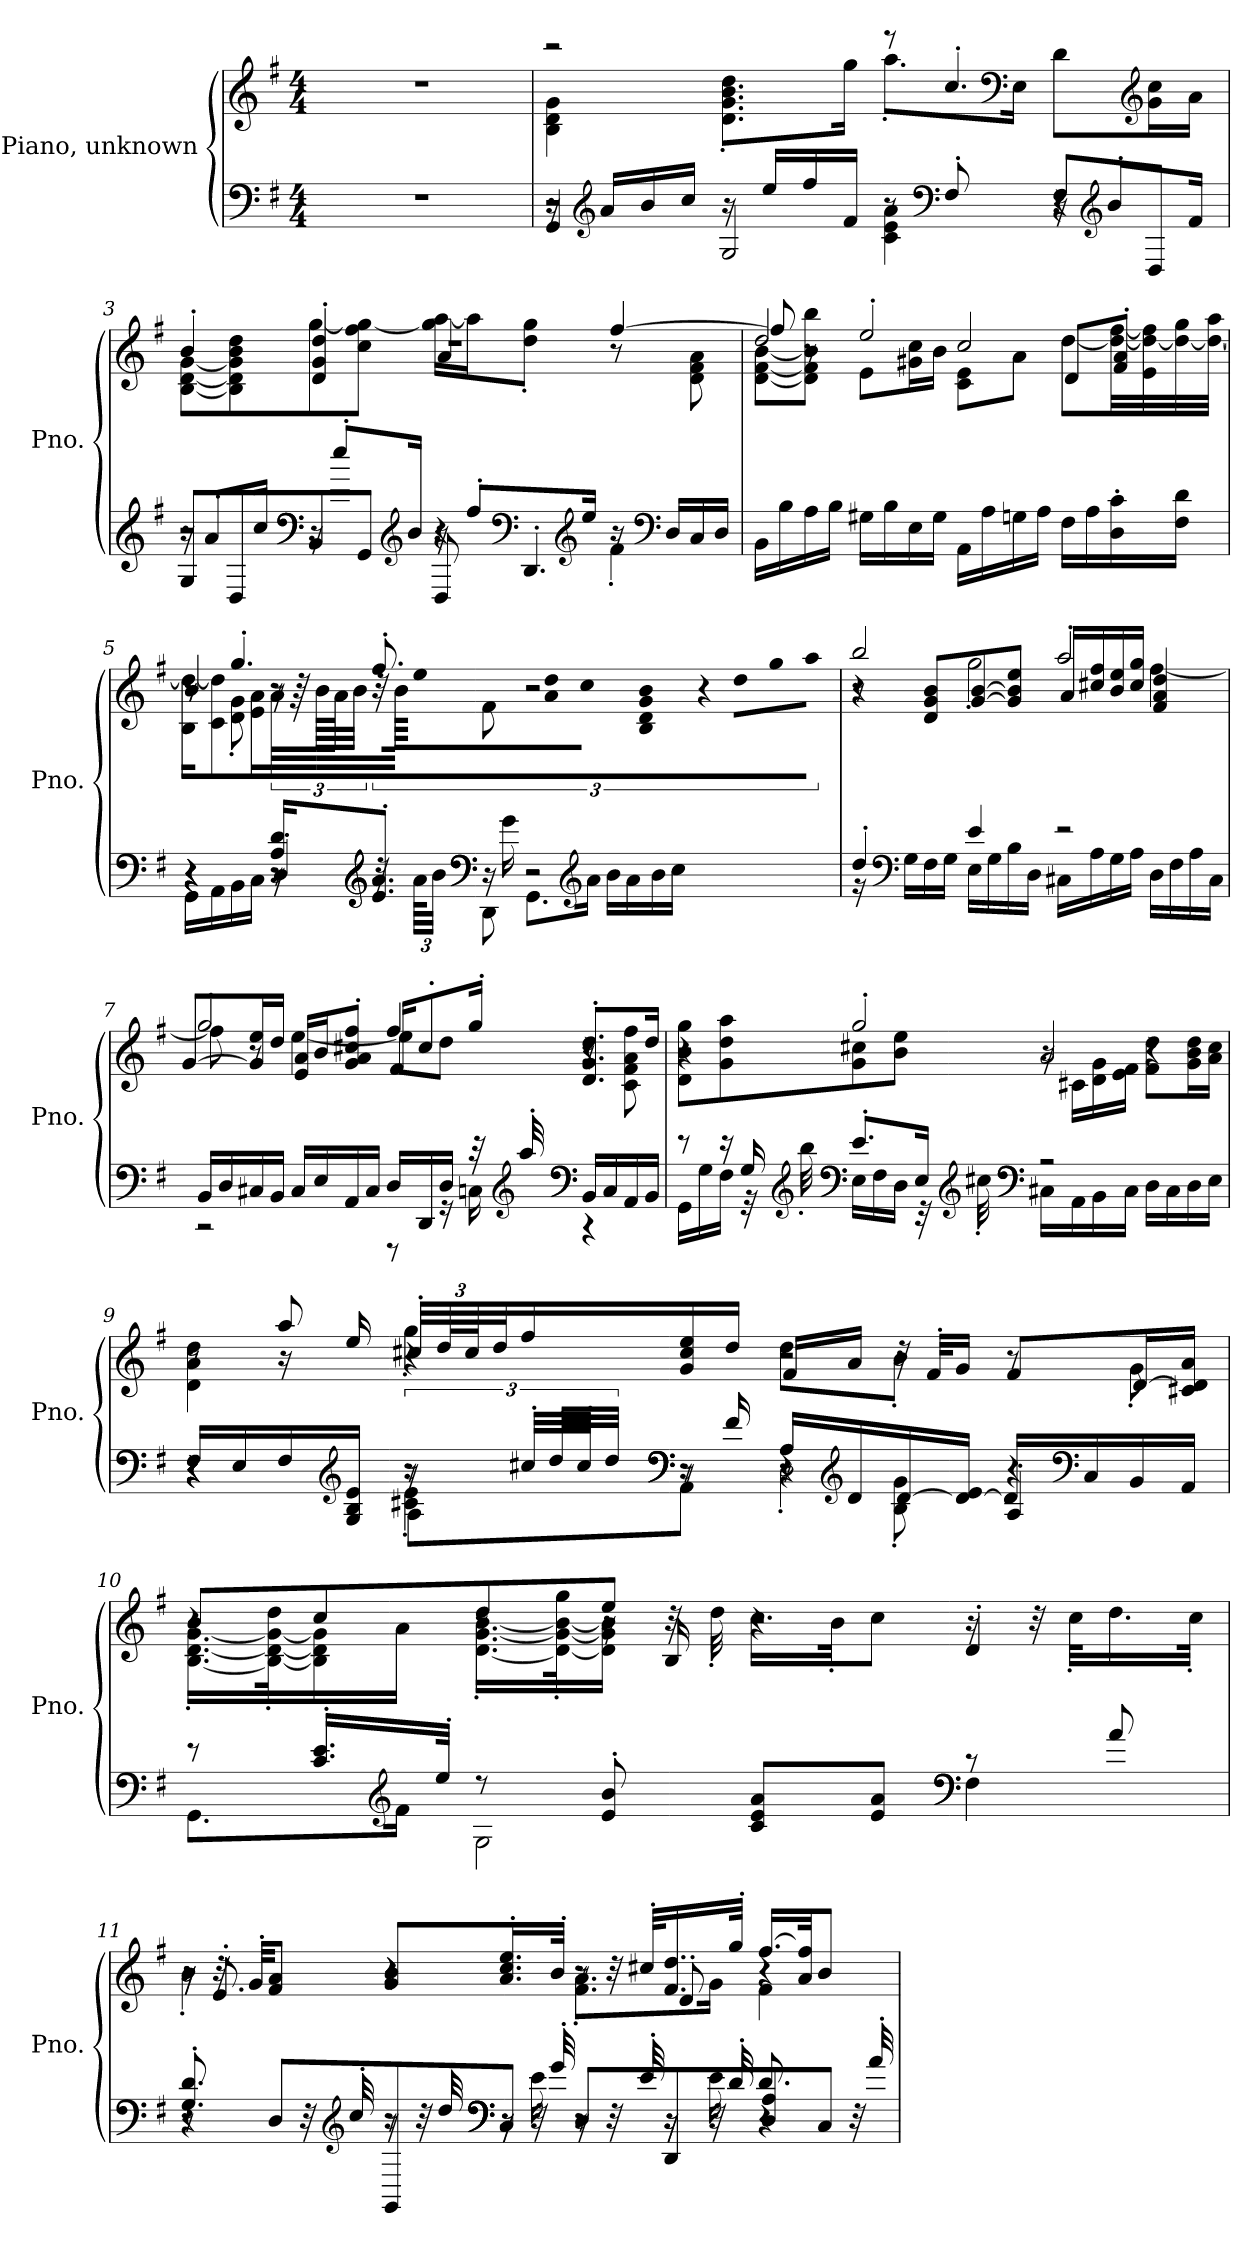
**kern	**kern
*part1	*part1
*staff2	*staff1
*I"Piano, unknown	*
*I'Pno.	*
*clefF4	*clefG2
*k[f#]	*k[f#]
*M4/4	*M4/4
*MM120	*MM120
=1	=1
1r	1r
=2	=2
*^	*^
*	*^	*	*
16r	2r	4GG/	2r	4B\ 4d\ 4g\
*clefG2	*	*	*	*
16a/LL	.	.	.	.
16b/	.	.	.	.
16cc/JJ	.	.	.	.
16r	.	2G/	.	8.d\' 8.g\' 8.b\' 8.dd\'L
16ee/LL	.	.	.	.
16ff#/	.	.	.	.
16f#/JJ	.	.	.	16gg\Jk
8r	4c\ 4e\ 4a\	.	8r	8.aa'\L
*clefF4	*	*	*	*
8F#'/	.	.	4.cc'/	.
*	*	*	*clefF4	*
.	.	.	.	16E\Jk
16r	4r	8F#/L	.	8d\L
*clefG2	*	*	*	*
8b'/L	.	.	.	.
*	*	*	*clefG2	*
.	.	8D/J	.	16g\ 16cc\L
16f#/Jk	.	.	.	16a\JJ
!!LO:LB:g=z
=3	=3	=3	=3	=3
*	*	*	*	*^
16r	2r	8G/L	1r	[8B\ [8d\ [8g\L	4b'/
8a'/L	.	.	.	.	.
.	.	8D/	.	8B\] 8d\] 8g\] 8b\ 8dd\	.
16cc/Jk	.	.	.	.	.
*clefF4	*	*	*	*	*
16r	.	8BB/	.	[8gg\	4d/' 4g/' 4dd/'
8ee'/L	.	.	.	.	.
.	.	8GG/J	.	8cc\ 8ff#\ 8gg\_J	.
*clefG2	*	*	*	*	*
16b/Jk	.	.	.	.	.
16r	4r	8D/	.	16gg\] [16aa\LL	4a/
8ff#'/L	.	.	.	16aa\J]	.
*clefF4	*	*	*	*	*
.	.	4.DD'/	.	8dd\' 8gg\'J	.
*clefG2	*	*	*	*	*
16ee/Jk	.	.	.	.	.
16r	4f#'\	.	.	8r	[4ff#/
*clefF4	*	*	*	*	*
16D/LL	.	.	.	.	.
16C/	.	.	.	8d\ 8f#\ 8a\	.
16D/JJ	.	.	.	.	.
*v	*v	*v	*	*	*
!!LO:LB:g=z	!!	!!
=4	=4	=4	=4
16BB\LL	2dd/	[8d\ [8f#\ [8b\L	8ff#/]
16B\	.	.	.
16A\	.	8d\] 8f#\] 8b\] 8bb\J	8r
16B\JJ	.	.	.
16G#X\LL	.	8e\L	2ee'/
16B\	.	.	.
16E\	.	16g#X\ 16cc\L	.
16G#\JJ	.	16b\JJ	.
16AA\LL	2cc/	8c\ 8e\L	.
16A\	.	.	.
16Gn\	.	8a\J	.
16A\JJ	.	.	.
16F#\LL	.	[8dd\L	8d/L
16A\	.	.	.
16D\' 16c\'	.	32dd\_ [32ff#\LL	8f#/' 8a/'J
.	.	32e\ 32dd\_ 32ff#\]	.
16F#\ 16d\JJ	.	32dd\_ 32gg\	.
.	.	32dd\_ 32aa\JJJ	.
!!LO:LB:g=z
=5	=5	=5	=5
*^	*	*	*^
*	*^	*	*	*	*
*	*	*^	*	*	*	*
4r	16GG\LL	4r	4r	4b/	16B\ 16dd\_KL	8r	8r
.	16AA\	.	.	.	8c\ 8dd\]	.	.
.	16BB\	.	.	.	.	4.gg'/	8d\' 8g\'
.	16C\JJ	.	.	.	16e\ 16a\L	.	.
16A/ 16d/KL	16r	4D'/	8r	16r	96a\JJkk	.	8r
.	.	.	.	.	96r	.	.
.	.	.	.	.	96b\LLLL	.	.
*	*	*	*	*	*Xbrackettup	*	*
.	.	.	.	.	96a\J	.	.
.	.	.	.	.	48b\JJJ	.	.
*clefG2	*	*	*	*	*	*	*
*	*	*	*	*	*brackettup	*	*
8.e/' 8.a/'J	32r	.	.	8.ff#'/	48r	.	.
.	.	.	.	.	96b\KLLL	.	.
*	*Xbrackettup	*	*	*	*	*	*
.	96a\KLLL	.	.	.	32ee\J	.	.
.	48b\JJJ	.	.	.	.	.	.
*clefF4	*	*	*	*	*	*	*
.	16r	.	8DD\	.	16a\ 16dd\	.	8f#\
.	16g\	.	.	.	16cc\JJ	.	.
2r	8.GG\L	2r	2r	2r	4B\ 4d\ 4g\ 4b\	2r	2r
*clefG2	*	*	*	*	*	*	*
.	16a\Jk	.	.	.	.	.	.
.	16b\LL	.	.	.	16r	.	.
.	16a\	.	.	.	16dd\LL	.	.
.	16b\	.	.	.	16gg\	.	.
.	16cc\JJ	.	.	.	16aa\JJ	.	.
*	*v	*v	*v	*	*	*	*
*	*	*	*	*v	*v
=6	=6	=6	=6	=6
4dd'/	16r	2bb/	4r	8r
*clefF4	*	*	*	*
.	16G\LL	.	.	.
.	16F#\	.	.	8d/ 8g/ 8b/L
.	16G\JJ	.	.	.
4e/	16E\LL	.	2gg'\	[8g/ [8b/
.	16G\	.	.	.
.	16B\	.	.	8g/] 8b/] 8ee/J
.	16D\JJ	.	.	.
2r	16C#X\LL	2aa'/	.	16a/LL
.	16A\	.	.	16cc#X/ 16ff#/
.	16G\	.	.	16b/ 16ee/
.	16A\JJ	.	.	16cc#/ 16gg/JJ
.	16D\LL	.	[4ff#\	4f#/ 4a/ 4dd/
.	16F#\	.	.	.
.	16A\	.	.	.
.	16C#\JJ	.	.	.
!!LO:LB:g=z	!!	!!
=7	=7	=7	=7	=7
16BB/LL	2r	2gg'/	8ff#\]	[8g/L
16D/	.	.	.	.
16C#X/	.	.	8r	16g/] 16ee/L
16BB/JJ	.	.	.	16dd/JJ
16C#/LL	.	.	[4ee\	16e/ 16a/LL
16E/	.	.	.	16b/J
16AA/	.	.	.	8g/' 8a/' 8cc#X/' 8ff#/'J
16C#/JJ	.	.	.	.
16D/LL	8r	4ff#/	8ee\L]	16f#/KL
16DD/	.	.	.	8cc#'/
16D/JJ	16r	.	8dd\J	.
32r	16Cn\	.	.	16gg'/Jk
*clefG2	*	*	*	*
32aa'/	.	.	.	.
*clefF4	*	*	*	*
16BB/LL	4r	4r	8r	8.d/' 8.g/' 8.dd/'L
16C/	.	.	.	.
16AA/	.	.	8c\ 8f#\ 8a\ 8ff#\	.
16BB/JJ	.	.	.	16dd/Jk
!!LO:LB:g=z	!!	!!
=8	=8	=8	=8	=8
8r	16GG\LL	4r	8d\ 8b\ 8gg\L	2r
.	16G\	.	.	.
16r	16F#\JJ	.	8g\ 8dd\ 8aa\	.
16G/	32r	.	.	.
*clefG2	*	*	*	*
.	32bb'\	.	.	.
*clefF4	*	*	*	*
8.e'/L	16E\LL	2gg'/	8g\ 8cc#X\	.
.	16F#\	.	.	.
.	16D\JJ	.	8b\ 8ee\J	.
16E/Jk	32r	.	.	.
*clefG2	*	*	*	*
.	32cc#X'\	.	.	.
*clefF4	*	*	*	*
2r	16C#X\LL	.	16r	2a/
.	16AA\	.	16c#X\LL	.
.	16BB\	.	16d\ 16g\	.
.	16C#\JJ	.	16e\ 16f#\JJ	.
.	16D\LL	4r	8f#\ 8dd\L	.
.	16C#\	.	.	.
.	16D\	.	16g\ 16b\ 16dd\L	.
.	16E\JJ	.	16a\ 16cc#\JJ	.
!!LO:PB:g=z	!!	!!
=9	=9	=9	=9	=9
*^	*^	*	*	*
4r	4r	16F#/LL	4r	8r	4d\ 4a\ 4dd\	8r
.	.	16E/	.	.	.	.
.	.	16F#/	.	8aa/	.	16r
*clefG2	*	*	*	*	*	*
.	.	16G/ 16B/ 16e/JJ	.	.	.	16ee/
*	*	*brackettup	*	*	*	*Xbrackettup
16r	4c#X\' 4e\'	12r	8A\L	4r	4gg'\	48cc#X'/LLL
.	.	.	.	.	.	96dd/L
.	.	.	.	.	.	96cc#/J
.	.	.	.	.	.	48dd/J
32cc#X'/LLL	.	.	.	.	.	16ff#/
.	.	48dd'/LLL	.	.	.	.
32cc#'/JJJ	.	.	.	.	.	.
.	.	48dd/JJJ	.	.	.	.
*clefF4	*	*	*	*	*	*
8r	.	16r	8AA\J	.	.	16g/ 16cc#/ 16ee/
.	.	16f#/	.	.	.	16dd/JJ
4r	8r	16A/LL	2D'\	2r	8dd\L	16f#/LL
*clefG2	*	*	*	*	*	*
.	.	16d/	.	.	.	16a/JJ
.	8B\' 8g\'	[16d/	.	.	8b'\J	32r
.	.	.	.	.	.	32f#'/KLL
.	.	16d/_ 16e/JJ	.	.	.	16g/JJ
4A'/	4r	16d/LL]	.	.	8r	8f#/L
*clefF4	*	*	*	*	*	*
.	.	16C/	.	.	.	.
.	.	16BB/	.	.	8g'\	[16d/L
.	.	16AA/JJ	.	.	.	16c#X/ 16d/] 16a/JJ
*	*v	*v	*v	*	*	*
!!LO:LB:g=z	!!	!!
=10	=10	=10	=10	=10
8r	8.GG\L	8b/L	[16.B\' [16.d\' [16.g\'LL	4r
.	.	.	32B\_' 32d\_' 32g\_' 32dd\'K	.
16.c/' 16.e/'LL	.	8cc/	16B\] 16d\] 16g\]	.
*clefG2	*	*	*	*
.	16f#\Jk	.	16a\JJ	.
32ee'/JJk	.	.	.	.
8r	2G\	8dd/	[16.d\' [16.g\' [16.b\'LL	8r
.	.	.	32d\_' 32g\_' 32b\_' 32gg\'K	.
8e/' 8b/'	.	8ee/J	16d\] 16g\] 16b\]JJ	16r
.	.	.	32r	16B/
.	.	.	32dd'\	.
8c/ 8e/ 8a/L	.	2r	16.cc\LL	4r
.	.	.	32b'\JK	.
8e/ 8a/J	.	.	8cc\J	.
*clefF4	*	*	*	*
8r	4F#\	.	16r	4d'/
.	.	.	32r	.
.	.	.	32cc'\KLL	.
8a/	.	.	16.dd\	.
.	.	.	32cc'\JJk	.
!!LO:LB:g=z	!!	!!
=11	=11	=11	=11	=11
*	*^	*	*	*
8.G/' 8.d/'	4r	8r	16r	4b'\	16r
.	.	.	32r	.	8.e'/
.	.	.	32g'/KKL	.	.
.	.	8D/L	8f#/ 8a/J	.	.
32r	.	.	.	.	.
*clefG2	*	*	*	*	*
32cc'/	.	.	.	.	.
16r	8r	8GG/	8g/ 8b/L	4r	4r
32r	.	.	.	.	.
32dd'/	.	.	.	.	.
*clefF4	*	*	*	*	*
16r	16r	8C/J	16.a/' 16.cc/' 16.ee/'L	.	.
32r	16e\	.	.	.	.
32g'/	.	.	32b'/JJk	.	.
16r	8r	8D/L	16r	8.f#\' 8.a\'L	8r
32r	.	.	32r	.	.
32e'/	.	.	32cc#X'/KLL	.	.
16r	16r	8DD/	16.f#/ 16.dd/	.	8d'/
32r	16e\	.	.	16g\Jk	.
32d'/	.	.	32gg'/JJk	.	.
8.d/	4r	8D/ 8A/	[16.ff#/LL	4f#\	4r
.	.	.	32a/ 32ff#/]JK	.	.
.	.	8C/J	8b/J	.	.
32r	.	.	.	.	.
32a'/	.	.	.	.	.
*v	*v	*v	*	*	*
*	*v	*v	*v
=	=
*-	*-
